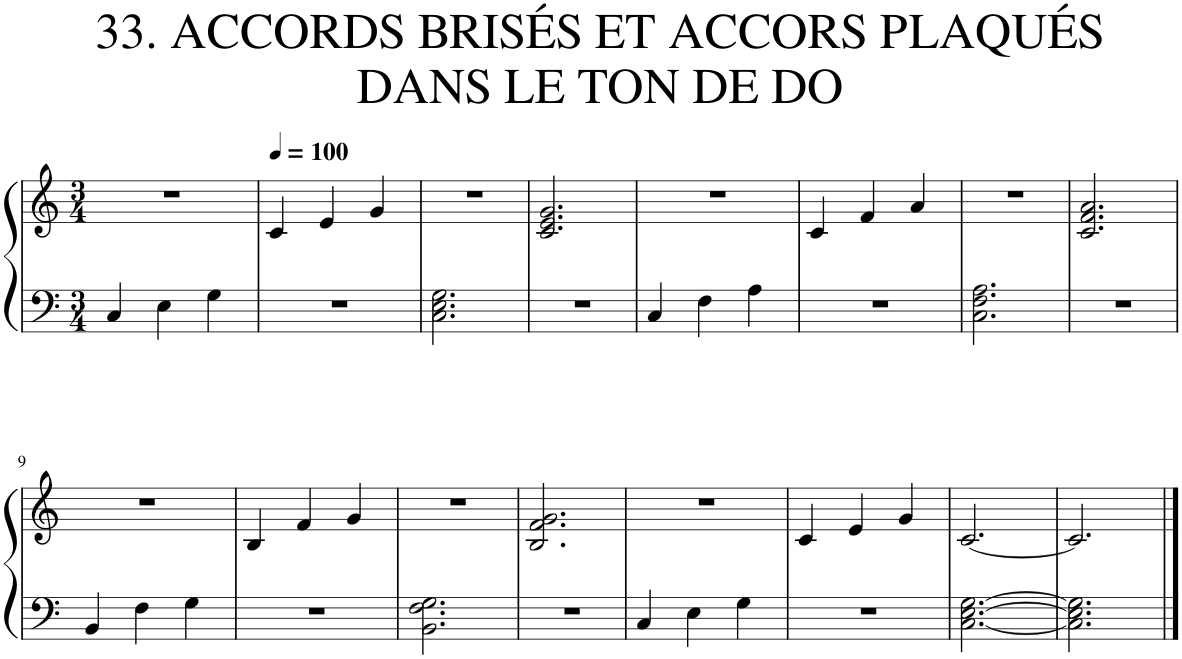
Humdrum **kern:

**kern	**kern
*part1	*part1
*staff2	*staff1
*I"Piano	*
*I'Pno.	*
*clefF4	*clefG2
*k[]	*k[]
*M3/4	*M3/4
=1	=1
4C/	2.r
4E\	.
4G\	.
=2	=2
*	*MM100
2.r	4c/
.	4e/
.	4g/
=3	=3
2.C\ 2.E\ 2.G\	2.r
=4	=4
2.r	2.c/ 2.e/ 2.g/
=5	=5
4C/	2.r
4F\	.
4A\	.
=6	=6
2.r	4c/
.	4f/
.	4a/
=7	=7
2.C\ 2.F\ 2.A\	2.r
=8	=8
2.r	2.c/ 2.f/ 2.a/
!!LO:LB:g=z
=9	=9
4BB/	2.r
4F\	.
4G\	.
=10	=10
2.r	4B/
.	4f/
.	4g/
=11	=11
2.BB\ 2.F\ 2.G\	2.r
=12	=12
2.r	2.B/ 2.f/ 2.g/
=13	=13
4C/	2.r
4E\	.
4G\	.
=14	=14
2.r	4c/
.	4e/
.	4g/
=15	=15
[2.C\ [2.E\ [2.G\	[2.c/
=16	=16
2.C\] 2.E\] 2.G\]	2.c/]
==	==
*-	*-
